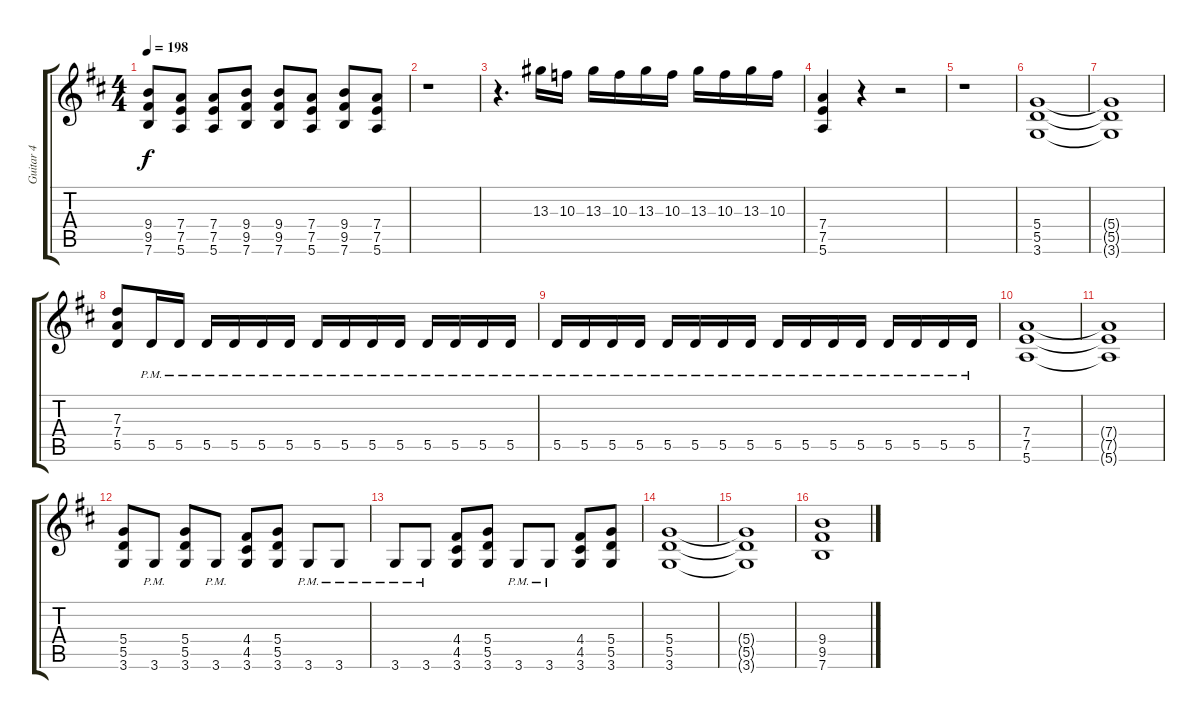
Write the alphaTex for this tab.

\track ("Guitar 4" "Guitar 4") {instrument distortionguitar}
\staff {score tabs}
\tuning (E4 B3 G3 D3 A2 E2) {hide}
\ts (4 4)
\tempo 198
\clef g2
\ks bminor
(9.4 9.5 7.6).8{dy f} (7.4 7.5 5.6).8 (7.4 7.5 5.6).8 (9.4 9.5 7.6).8 (9.4 9.5 7.6).8 (7.4 7.5 5.6).8 (9.4 9.5 7.6).8 (7.4 7.5 5.6).8 |
r.1 |
r.4{d} 13.3.16 10.3.16 13.3.16 10.3.16 13.3.16 10.3.16 13.3.16 10.3.16 13.3.16 10.3.16 |
(7.4 7.5 5.6).4 r.4 r.2 |
r.1 |
(5.4 5.5 3.6).1 |
(5.4{t} 5.5{t} 3.6{t}).1 |
(7.3 7.4 5.5).8 5.5{pm}.16 5.5{pm}.16 5.5{pm}.16 5.5{pm}.16 5.5{pm}.16 5.5{pm}.16 5.5{pm}.16 5.5{pm}.16 5.5{pm}.16 5.5{pm}.16 5.5{pm}.16 5.5{pm}.16 5.5{pm}.16 5.5{pm}.16 |
5.5{pm}.16 5.5{pm}.16 5.5{pm}.16 5.5{pm}.16 5.5{pm}.16 5.5{pm}.16 5.5{pm}.16 5.5{pm}.16 5.5{pm}.16 5.5{pm}.16 5.5{pm}.16 5.5{pm}.16 5.5{pm}.16 5.5{pm}.16 5.5{pm}.16 5.5{pm}.16 |
(7.4 7.5 5.6).1 |
(7.4{t} 7.5{t} 5.6{t}).1 |
(5.4 5.5 3.6).8 3.6{pm}.8 (5.4 5.5 3.6).8 3.6{pm}.8 (4.4 4.5 3.6).8 (5.4 5.5 3.6).8 3.6{pm}.8 3.6{pm}.8 |
3.6{pm}.8 3.6{pm}.8 (4.4 4.5 3.6).8 (5.4 5.5 3.6).8 3.6{pm}.8 3.6{pm}.8 (4.4 4.5 3.6).8 (5.4 5.5 3.6).8 |
(5.4 5.5 3.6).1 |
(5.4{t} 5.5{t} 3.6{t}).1 |
(9.4 9.5 7.6).1
